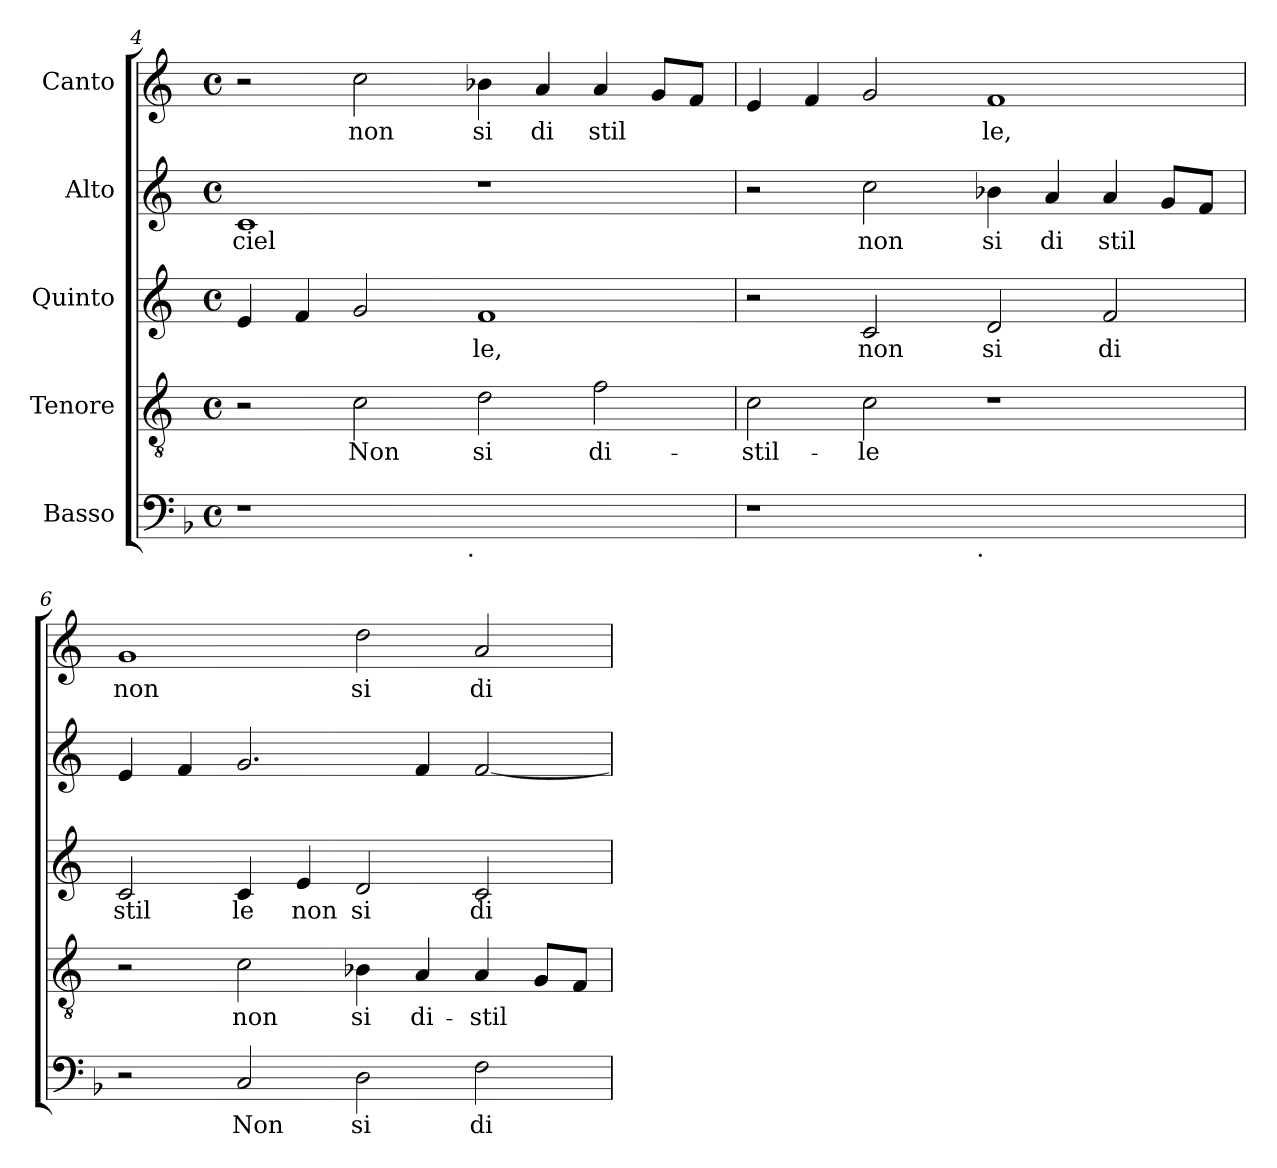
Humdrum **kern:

**kern	**text	**kern	**text	**kern	**text	**kern	**text	**kern	**text
*part5	*part5	*part4	*part4	*part3	*part3	*part2	*part2	*part1	*part1
*staff5	*staff5	*staff4	*staff4	*staff3	*staff3	*staff2	*staff2	*staff1	*staff1
*I"Basso	*	*I"Tenore	*	*I"Quinto	*	*I"Alto	*	*I"Canto	*
!!LO:LB:g=z
*clefF4	*	*clefGv2	*	*clefG2	*	*clefG2	*	*clefG2	*
*	*	*ITrd-3c-5	*	*ITrd-3c-5	*	*ITrd-3c-5	*	*ITrd-3c-5	*
*k[b-]	*	*k[b-]	*	*k[b-]	*	*k[b-]	*	*k[b-]	*
*F:	*	*F:	*	*F:	*	*F:	*	*F:	*
*M4/4	*	*M4/4	*	*M4/4	*	*M4/4	*	*M4/4	*
*met(c)	*	*met(c)	*	*met(c)	*	*met(c)	*	*met(c)	*
=4	=4	=4	=4	=4	=4	=4	=4	=4	=4
!	!	!	!	!	!LO:LY:b:cj	!	!LO:LY:b:cj	!	!
*^	*	*	*	*	*	*	*	*	*
1r	2ryy	.	2r	.	4a/	--	1f	ciel	2r	.
!	!	!	!	!	!	!LO:LY:b:cj	!	!	!	!
.	.	.	.	.	4b-/	--	.	.	.	.
!	!	!	!	!LO:LY:b:cj	!	!LO:LY:b:cj	!	!	!	!LO:LY:b:cj
.	4ryy	.	2f\	Non	2cc/	--	.	.	2ff\	non
.	8...ryy	.	.	.	.	.	.	.	.	.
!	!LO:TX:b:t=.	!	!	!	!	!	!	!	!	!
.	1ryy	.	.	.	.	.	.	.	.	.
!	!	!	!	!LO:LY:b:cj	!	!LO:LY:b:cj	!	!	!	!LO:LY:b:cj
1ryy	.	.	2g\	si	1b-	-le,	1r	.	4ee-X\	si
!	!	!	!	!	!	!	!	!	!	!LO:LY:b:cj
.	.	.	.	.	.	.	.	.	4dd/	di
!	!	!	!	!LO:LY:b:cj	!	!	!	!	!	!LO:LY:b:cj
.	.	.	2b-\	di-	.	.	.	.	4dd/	stil
!	!	!	!	!	!	!	!	!	!	!LO:LY:b:cj
.	.	.	.	.	.	.	.	.	8cc/L	.
!	!	!	!	!	!	!	!	!	!	!LO:LY:b:cj
.	.	.	.	.	.	.	.	.	8b->/J	.
.	64ryy	.	.	.	.	.	.	.	.	.
=5	=5	=5	=5	=5	=5	=5	=5	=5	=5	=5
!	!	!	!	!LO:LY:b:cj	!	!	!	!	!	!LO:LY:b:cj
1r	2ryy	.	2f\	-stil-	2r	.	2r	.	4a/	.
!	!	!	!	!	!	!	!	!	!	!LO:LY:b:cj
.	.	.	.	.	.	.	.	.	4b-/	.
!	!	!	!	!LO:LY:b:cj	!	!LO:LY:b:cj	!	!LO:LY:b:cj	!	!LO:LY:b:cj
.	4ryy	.	2f\	-le	2f/	non	2ff\	non	2cc/	.
.	8...ryy	.	.	.	.	.	.	.	.	.
!	!LO:TX:b:t=.	!	!	!	!	!	!	!	!	!
.	1ryy	.	.	.	.	.	.	.	.	.
!	!	!	!	!	!	!LO:LY:b:cj	!	!LO:LY:b:cj	!	!LO:LY:b:cj
1ryy	.	.	1r	.	2g/	si	4ee-X\	si	1b-	le,
!	!	!	!	!	!	!	!	!LO:LY:b:cj	!	!
.	.	.	.	.	.	.	4dd/	di	.	.
!	!	!	!	!	!	!LO:LY:b:cj	!	!LO:LY:b:cj	!	!
.	.	.	.	.	2b-/	di	4dd/	stil	.	.
!	!	!	!	!	!	!	!	!LO:LY:b:cj	!	!
.	.	.	.	.	.	.	8cc/L	.	.	.
!	!	!	!	!	!	!	!	!LO:LY:b:cj	!	!
.	.	.	.	.	.	.	8b-/J	.	.	.
.	64ryy	.	.	.	.	.	.	.	.	.
=6	=6	=6	=6	=6	=6	=6	=6	=6	=6	=6
!	!	!	!	!	!	!LO:LY:b:cj	!	!LO:LY:b:cj	!	!LO:LY:b:cj
*v	*v	*	*	*	*	*	*	*	*	*
2r	.	2r	.	2f/	stil	4a/	.	1cc	non
!	!	!	!	!	!	!	!LO:LY:b:cj	!	!
.	.	.	.	.	.	4b-/	.	.	.
!	!LO:LY:b:cj	!	!LO:LY:b:cj	!	!LO:LY:b:cj	!	!LO:LY:b:cj	!	!
2C/	Non	2f\	non	4f/	le	2.cc/	.	.	.
!	!	!	!	!	!LO:LY:b:cj	!	!	!	!
.	.	.	.	4a/	non	.	.	.	.
!	!LO:LY:b:cj	!	!LO:LY:b:cj	!	!LO:LY:b:cj	!	!	!	!LO:LY:b:cj
2D\	si	4e-X\	si	2g/	si	.	.	2gg\	si
!	!	!	!LO:LY:b:cj	!	!	!	!LO:LY:b:cj	!	!
.	.	4d/	di-	.	.	4b-/	.	.	.
!	!LO:LY:b:cj	!	!LO:LY:b:cj	!	!LO:LY:b:cj	!	!LO:LY:b:cj	!	!LO:LY:b:cj
2F\	di	4d/	-stil-	2f/	di	[<2b-/	.	2dd/	di
!	!	!	!LO:LY:b:cj	!	!	!	!	!	!
.	.	8c/L	--	.	.	.	.	.	.
!	!	!	!LO:LY:b:cj	!	!	!	!	!	!
.	.	8B-/J	--	.	.	.	.	.	.
=	=	=	=	=	=	=	=	=	=
*-	*-	*-	*-	*-	*-	*-	*-	*-	*-
